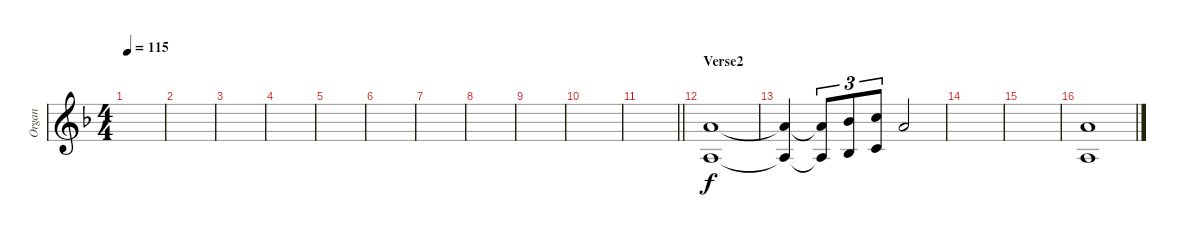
\track ("Organ" "Organ") {instrument electricpiano1}
\staff {score}
\tuning (E5 B4 G4 D4 A3 E3) {hide}
\ts (4 4)
\tempo 115
\clef g2
\ks f
|
|
|
|
|
|
|
|
|
|
\barLineRight lightlight
|
\section ("" "Verse2")
(2.3 0.5).1 |
(2.3{t} 0.5{t}).4 (2.3{t} 0.5{t}).8{tu (3 2)} (3.3 1.5).8{tu (3 2)} (1.2 3.5).8{tu (3 2)} 2.3.2 |
|
|
(2.3 0.5).1
